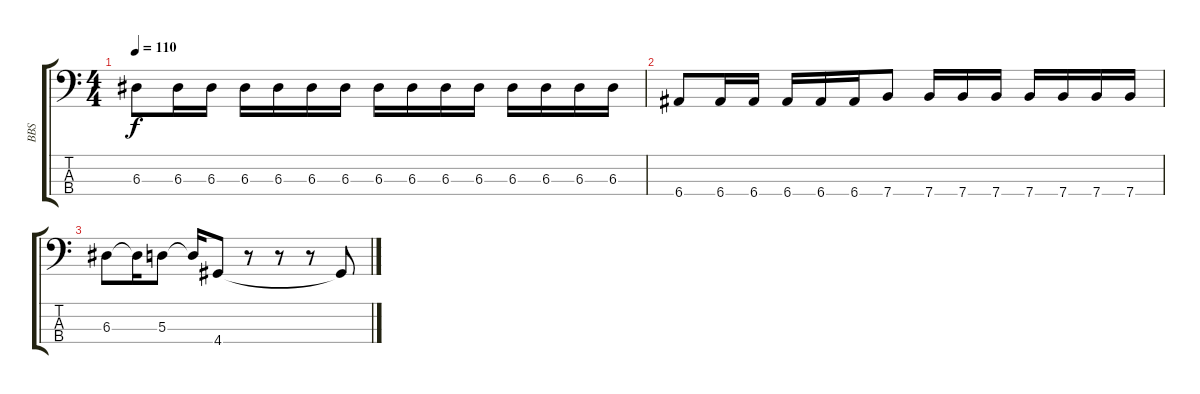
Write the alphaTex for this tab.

\track ("BBS" "BBS") {instrument electricbassfinger}
\staff {score tabs}
\tuning (G2 D2 A1 E1) {hide}
\ts (4 4)
\tempo 110
\clef f4
\ks c
6.3.8{dy f} 6.3.16 6.3.16 6.3.16 6.3.16 6.3.16 6.3.16 6.3.16 6.3.16 6.3.16 6.3.16 6.3.16 6.3.16 6.3.16 6.3.16 |
6.4.8 6.4.16 6.4.16 6.4.16 6.4.16 6.4.16 7.4.8 7.4.16 7.4.16 7.4.16 7.4.16 7.4.16 7.4.16 7.4.16 |
6.3.8 6.3{t}.16 5.3.8 5.3{t}.16 4.4.8 r.8 r.8 r.8 4.4{t}.8
